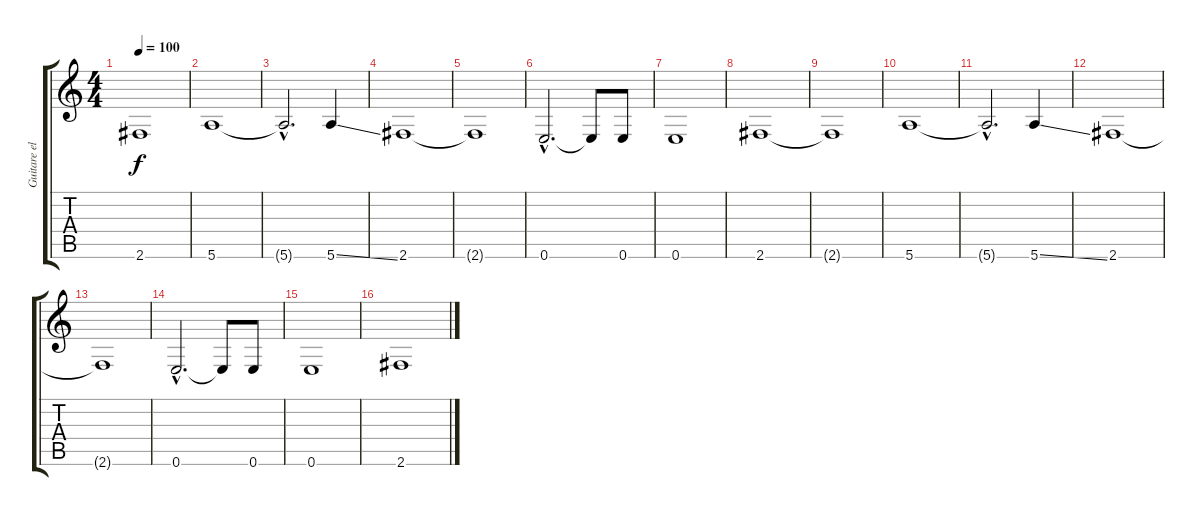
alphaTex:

\track ("Guitare elc acc" "Guitare el") {instrument electricguitarjazz}
\staff {score tabs}
\tuning (E4 B3 G3 D3 A2 E2) {hide}
\ts (4 4)
\tempo 100
\clef g2
\ks c
2.6{t}.1{dy f} |
5.6.1 |
5.6{hac t}.2{d} 5.6{ss}.4 |
2.6.1 |
2.6{t}.1 |
0.6{hac}.2{d} 0.6{t}.8 0.6.8 |
0.6.1 |
2.6.1 |
2.6{t}.1 |
5.6.1 |
5.6{hac t}.2{d} 5.6{ss}.4 |
2.6.1 |
2.6{t}.1 |
0.6{hac}.2{d} 0.6{t}.8 0.6.8 |
0.6.1 |
2.6.1
